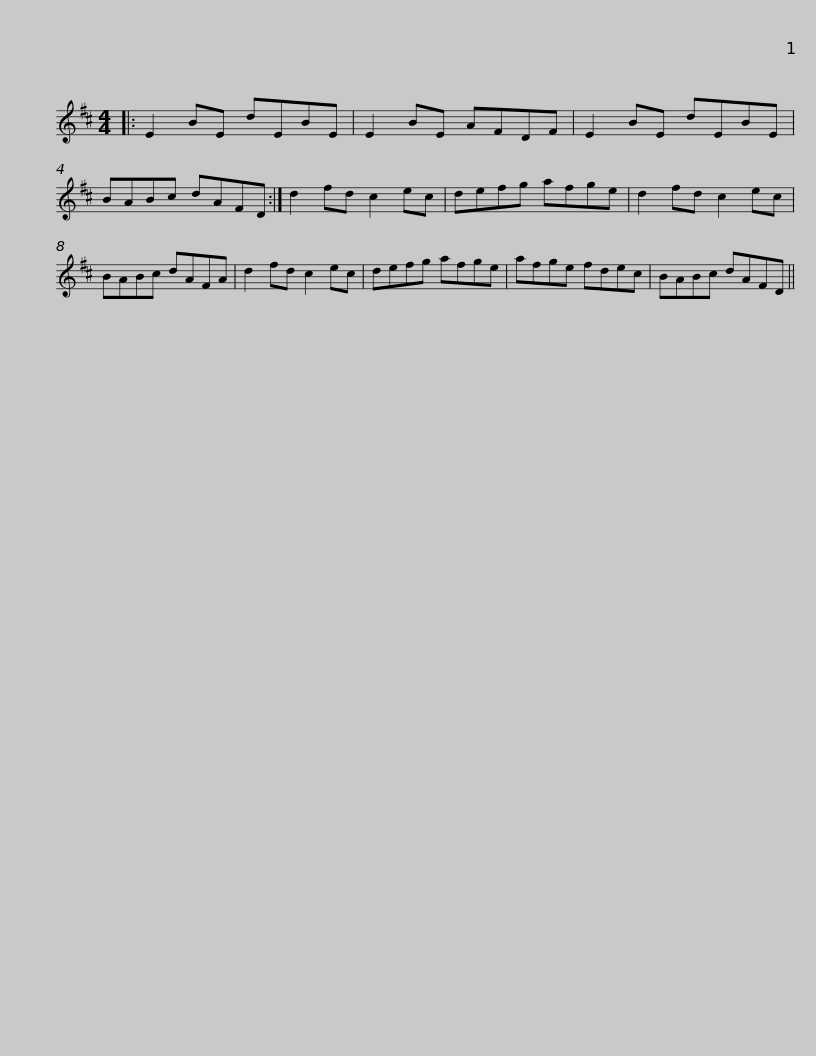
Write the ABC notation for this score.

X:1
L:1/8
M:4/4
I:linebreak $
K:D
V:1 treble
V:1
|: E2 BE dEBE | E2 BE AFDF | E2 BE dEBE | BABc dAFD :| d2 fd c2 ec |$ %5
 defg afge | d2 fd c2 ec | BABc dAFA | d2 fd c2 ec | defg afge | %10
 afge fdec |$ BABc dAFD || %12
